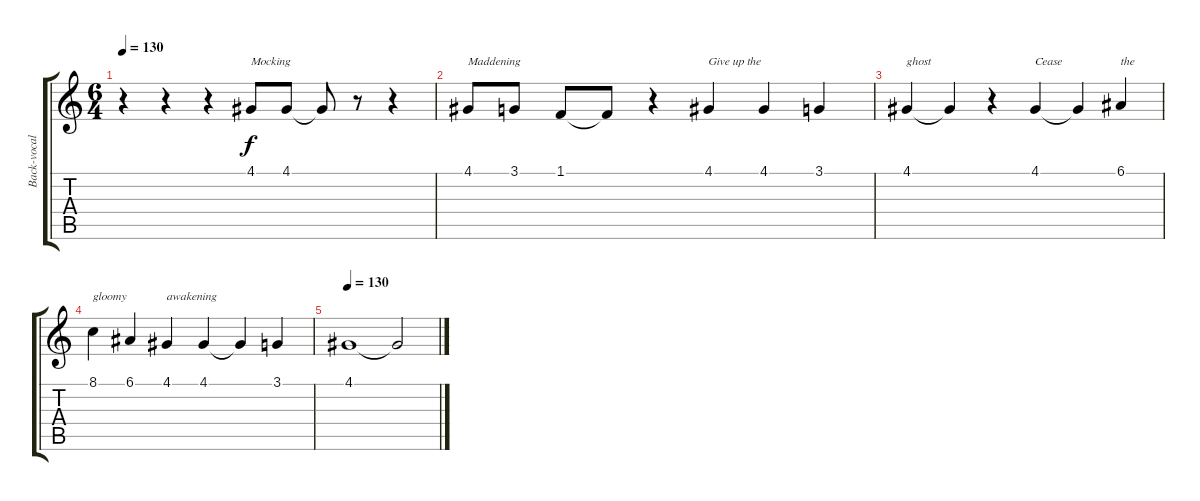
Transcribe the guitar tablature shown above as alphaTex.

\track ("Back-vocal - Vortex" "Back-vocal") {instrument flute}
\staff {score tabs}
\tuning (E4 B3 G3 D3 A2 E2) {hide}
\ts (6 4)
\tempo 130
\clef g2
\ks c
r.4{dy f} r.4 r.4 4.1.8{txt "Mocking"} 4.1.8 4.1{t}.8 r.8 r.4 |
4.1.8{txt "Maddening"} 3.1.8 1.1.8 1.1{t}.8 r.4 4.1.4{txt "Give up the"} 4.1.4 3.1.4 |
4.1.4{txt "ghost"} 4.1{t}.4 r.4 4.1.4{txt "Cease"} 4.1{t}.4 6.1.4{txt "the"} |
8.1.4{txt "gloomy"} 6.1.4 4.1.4{txt "awakening"} 4.1.4 4.1{t}.4 3.1.4 |
\tempo 130
4.1.1 4.1{t}.2
